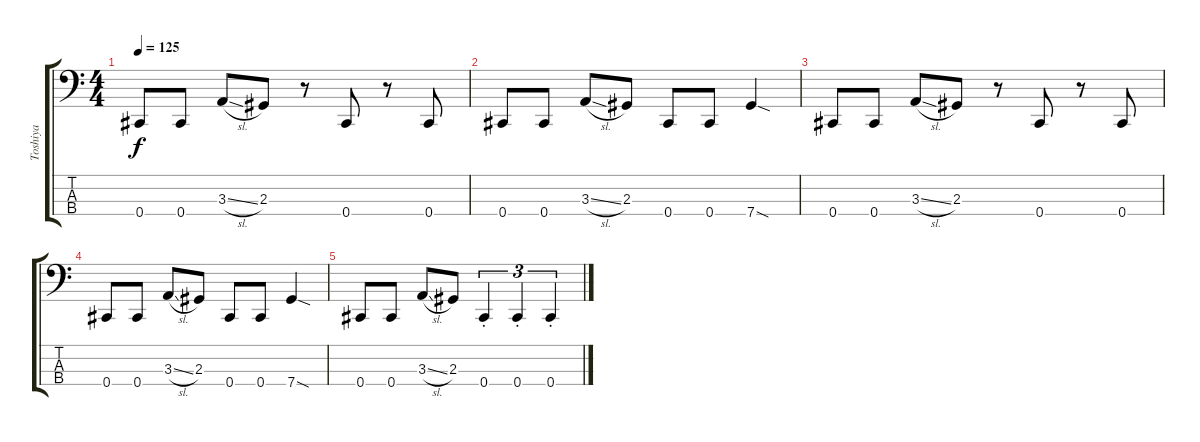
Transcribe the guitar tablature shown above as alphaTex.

\track ("Toshiya" "Toshiya") {instrument electricbasspick}
\staff {score tabs}
\tuning (E2 B1 Gb1 Db1) {hide}
\ts (4 4)
\tempo 125
\clef f4
\ks c
0.4.8{dy f} 0.4.8 3.3{sl}.8 2.3.8 r.8 0.4.8 r.8 0.4.8 |
0.4.8 0.4.8 3.3{sl}.8 2.3.8 0.4.8 0.4.8 7.4{sod}.4 |
0.4.8 0.4.8 3.3{sl}.8 2.3.8 r.8 0.4.8 r.8 0.4.8 |
0.4.8 0.4.8 3.3{sl}.8 2.3.8 0.4.8 0.4.8 7.4{sod}.4 |
0.4.8 0.4.8 3.3{sl}.8 2.3.8 0.4{st}.4{tu (3 2)} 0.4{st}.4{tu (3 2)} 0.4{st}.4{tu (3 2)}
